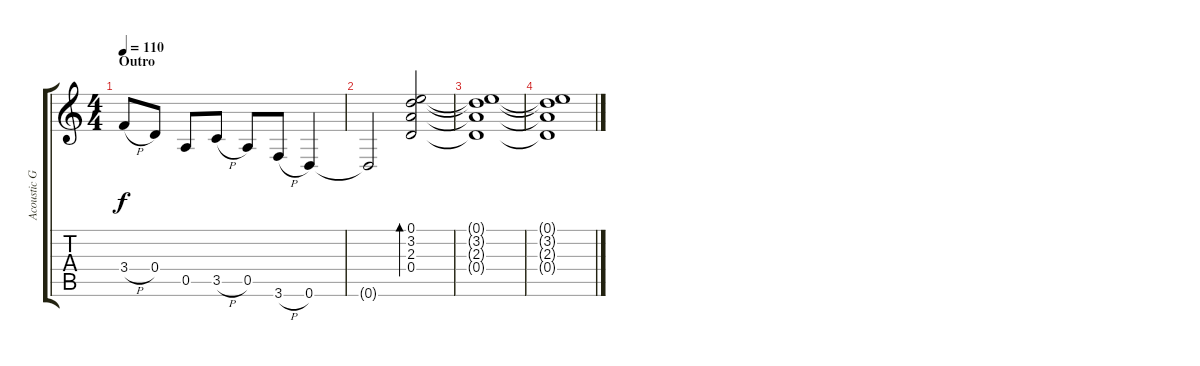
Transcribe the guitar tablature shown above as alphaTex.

\track ("Acoustic Guitar 1" "Acoustic G") {instrument acousticguitarsteel}
\staff {score tabs}
\tuning (E4 B3 G3 D3 A2 D2) {hide}
\ts (4 4)
\section ("" "Outro")
\tempo 110
\clef g2
\ks c
3.4{h}.8{dy f} 0.4.8 0.5.8 3.5{h}.8 0.5.8 3.6{h}.8 0.6.4 |
0.6{t}.2 (0.1 3.2 2.3 0.4).2{bd 120} |
(0.1{t} 3.2{t} 2.3{t} 0.4{t}).1 |
(0.1{t} 3.2{t} 2.3{t} 0.4{t}).1
